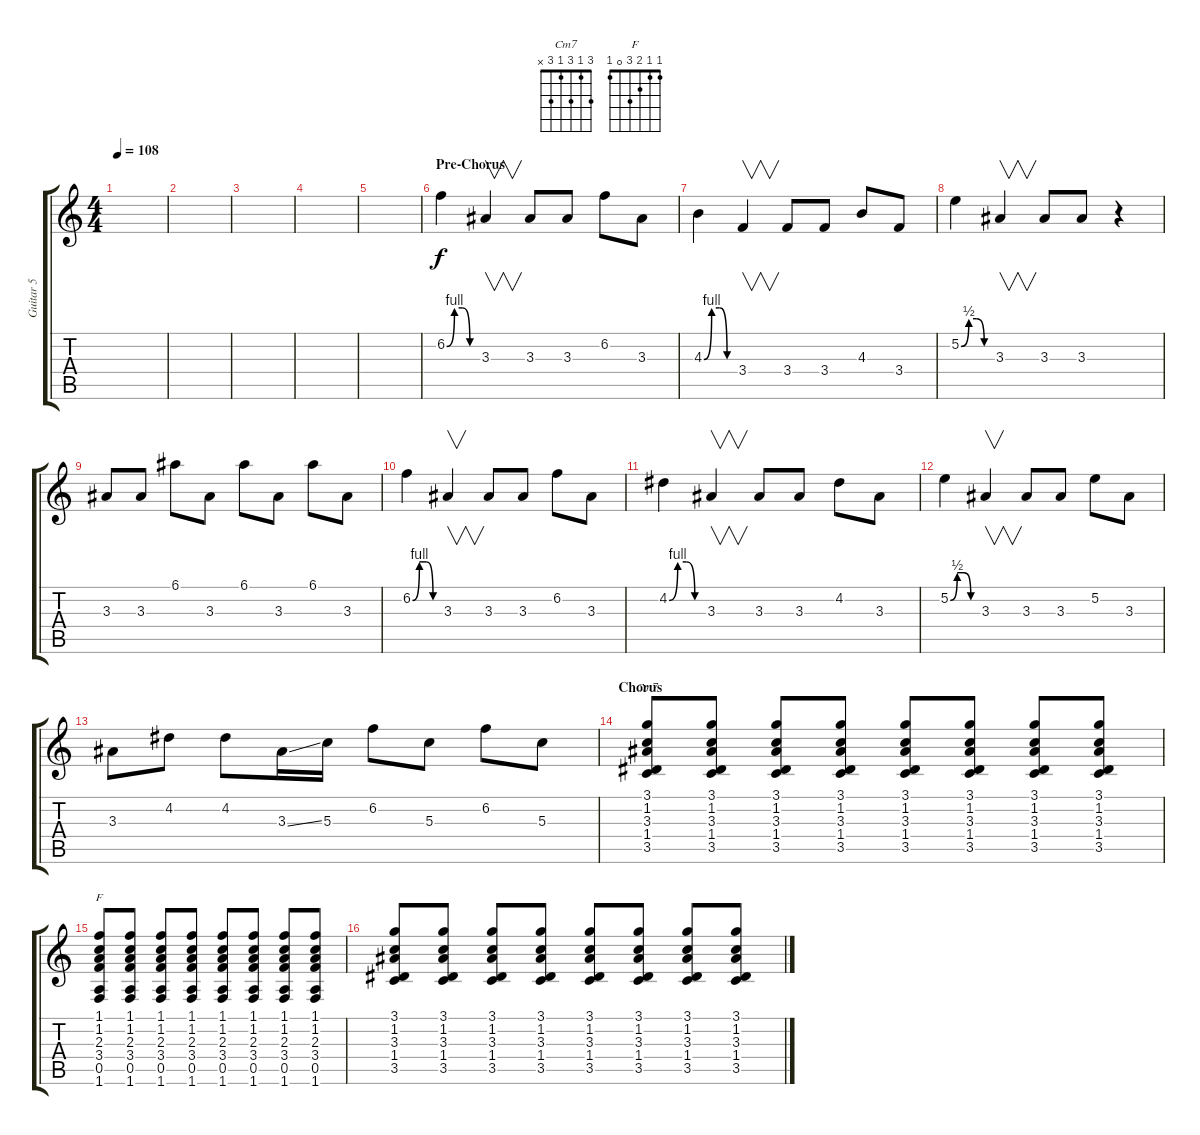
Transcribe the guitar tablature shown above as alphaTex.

\track ("Guitar 5" "Guitar 5") {instrument distortionguitar}
\staff {score tabs}
\tuning (E4 B3 G3 D3 A2 E2) {hide}
\chord ("Cm7" 3 1 3 1 3 x)
\chord ("F" 1 1 2 3 0 1)
\ts (4 4)
\tempo 108
\clef g2
\ks c
|
|
|
|
|
\section ("" "Pre-Chorus")
6.2{be (custom 0 0 15 4 30 4 45 0 60 0)}.4 3.3.4{v} 3.3.8 3.3.8 6.2.8 3.3.8 |
4.3{be (custom 0 0 15 4 30 4 45 0 60 0)}.4 3.4.4{v} 3.4.8 3.4.8 4.3.8 3.4.8 |
5.2{be (custom 0 0 15 2 30 2 45 0 60 0)}.4 3.3.4{v} 3.3.8 3.3.8 r.4 |
3.3.8 3.3.8 6.1.8 3.3.8 6.1.8 3.3.8 6.1.8 3.3.8 |
6.2{be (custom 0 0 15 4 30 4 45 0 60 0)}.4 3.3.4{v} 3.3.8 3.3.8 6.2.8 3.3.8 |
4.2{be (custom 0 0 15 4 30 4 45 0 60 0)}.4 3.3.4{v} 3.3.8 3.3.8 4.2.8 3.3.8 |
5.2{be (custom 0 0 15 2 30 2 45 0 60 0)}.4 3.3.4{v} 3.3.8 3.3.8 5.2.8 3.3.8 |
3.3.8 4.2.8 4.2.8 3.3{ss}.16 5.3.16 6.2.8 5.3.8 6.2.8 5.3.8 |
\section ("" "Chorus")
(3.1 1.2 3.3 1.4 3.5).8{ch "Cm7"} (3.1 1.2 3.3 1.4 3.5).8 (3.1 1.2 3.3 1.4 3.5).8 (3.1 1.2 3.3 1.4 3.5).8 (3.1 1.2 3.3 1.4 3.5).8 (3.1 1.2 3.3 1.4 3.5).8 (3.1 1.2 3.3 1.4 3.5).8 (3.1 1.2 3.3 1.4 3.5).8 |
(1.1 1.2 2.3 3.4 0.5 1.6).8{ch "F"} (1.1 1.2 2.3 3.4 0.5 1.6).8 (1.1 1.2 2.3 3.4 0.5 1.6).8 (1.1 1.2 2.3 3.4 0.5 1.6).8 (1.1 1.2 2.3 3.4 0.5 1.6).8 (1.1 1.2 2.3 3.4 0.5 1.6).8 (1.1 1.2 2.3 3.4 0.5 1.6).8 (1.1 1.2 2.3 3.4 0.5 1.6).8 |
(3.1 1.2 3.3 1.4 3.5).8 (3.1 1.2 3.3 1.4 3.5).8 (3.1 1.2 3.3 1.4 3.5).8 (3.1 1.2 3.3 1.4 3.5).8 (3.1 1.2 3.3 1.4 3.5).8 (3.1 1.2 3.3 1.4 3.5).8 (3.1 1.2 3.3 1.4 3.5).8 (3.1 1.2 3.3 1.4 3.5).8
